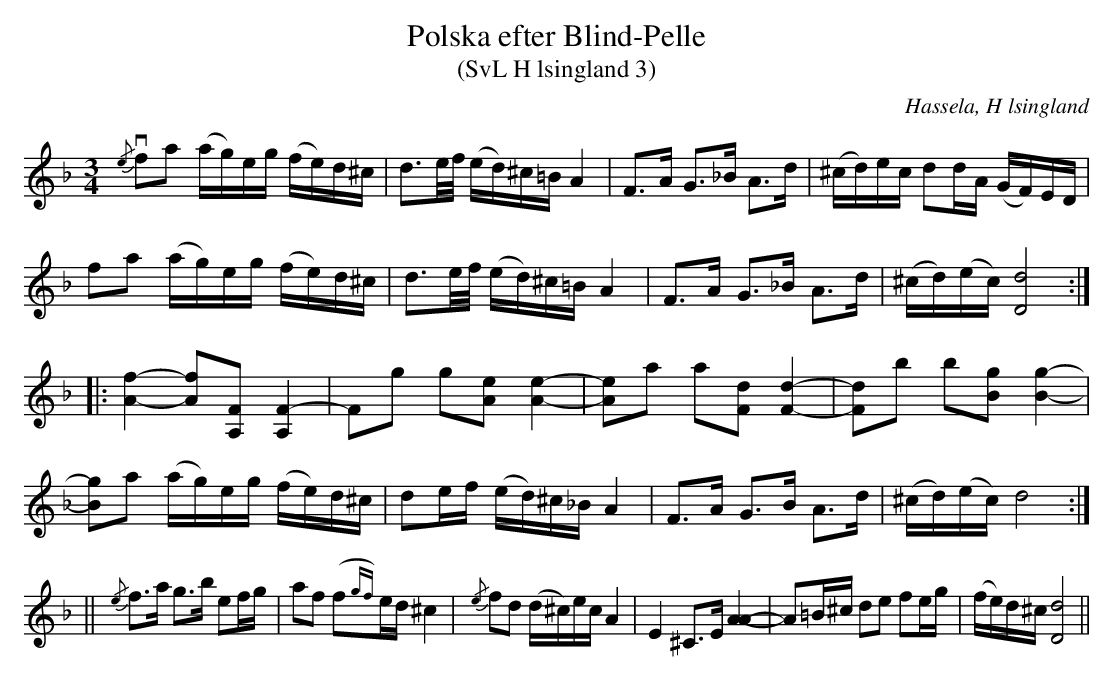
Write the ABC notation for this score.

X:1
T:Polska efter Blind-Pelle
T:(SvL H lsingland 3)
O:Hassela, H lsingland
M:3/4
L:1/8
K:Dm
v{/e}fa (a/g/)e/g/ (f/e/)d/^c/|d>e/f// (e/d/)^c/=B/ A2|F>A G>_B A>d|(^c/d/)e/c/ dd/A/ (G/F/)E/D/|
fa (a/g/)e/g/ (f/e/)d/^c/|d>e/f// (e/d/)^c/=B/ A2|F>A G>_B A>d|(^c/d/)(e/c/) [dD]4:|
|:[fA]2-[fA][FA,] [FA,]2-|Fg g[eA] [eA]2-|[eA]a a[dF] [dF]2-|[dF]b b[gB] [gB]2-|
[gB]a (a/g/)e/g/ (f/e/)d/^c/|de/f/ (e/d/)^c/_B/ A2|F>A G>B A>d|(^c/d/)(e/c/) d4:|
||{/e}f>a g>b ef/g/|af (f{gf})e/d/ ^c2|{/e}fd (d/^c/)e/c/ A2|E2 ^C>E [AA]2-|A=B/^c/ de fe/g/|(f/e/)d/^c/ [dD]4||
